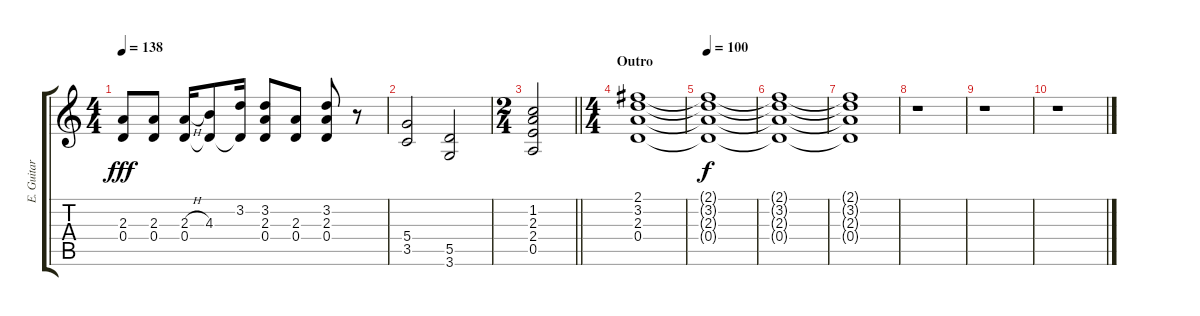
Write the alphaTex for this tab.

\track ("E. Guitar 3" "E. Guitar ") {instrument distortionguitar}
\staff {score tabs}
\tuning (E4 B3 G3 D3 A2 E2) {hide}
\ts (4 4)
\tempo 138
\clef g2
\ks c
(2.3 0.4).8{dy fff} (2.3 0.4).8 (2.3{h} 0.4).16 (4.3 0.4{t}).8 (3.2 0.4{t}).16 (3.2 2.3 0.4).8 (2.3 0.4).8 (3.2 2.3 0.4).8 r.8 |
(5.4 3.5).2 (5.5 3.6).2 |
\ts (2 4)
\barLineRight lightlight
(1.2 2.3 2.4 0.5).2 |
\ts (4 4)
\section ("" "Outro")
(2.1 3.2 2.3 0.4).1 |
\tempo 100
(2.1{t} 3.2{t} 2.3{t} 0.4{t}).1{dy f} |
(2.1{t} 3.2{t} 2.3{t} 0.4{t}).1{volume 0} |
(2.1{t} 3.2{t} 2.3{t} 0.4{t}).1 |
r.1 |
r.1 |
r.1
